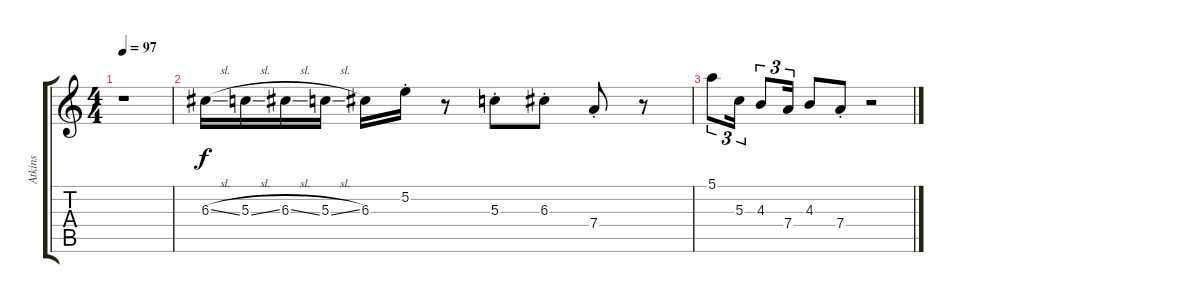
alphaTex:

\track ("Atkins" "Atkins") {instrument electricguitarjazz}
\staff {score tabs}
\tuning (E4 B3 G3 D3 A2 E2) {hide}
\ts (4 4)
\tempo 97
\clef g2
\ks c
r.1{dy f} |
6.3{sl}.16 5.3{sl}.16 6.3{sl}.16 5.3{sl}.16 6.3.16 5.2{st}.16 r.8 5.3{st}.8 6.3{st}.8 7.4{st}.8 r.8 |
5.1.8{tu (3 2)} 5.3.16{tu (3 2)} 4.3.8{tu (3 2)} 7.4.16{tu (3 2)} 4.3.8 7.4{st}.8 r.2
